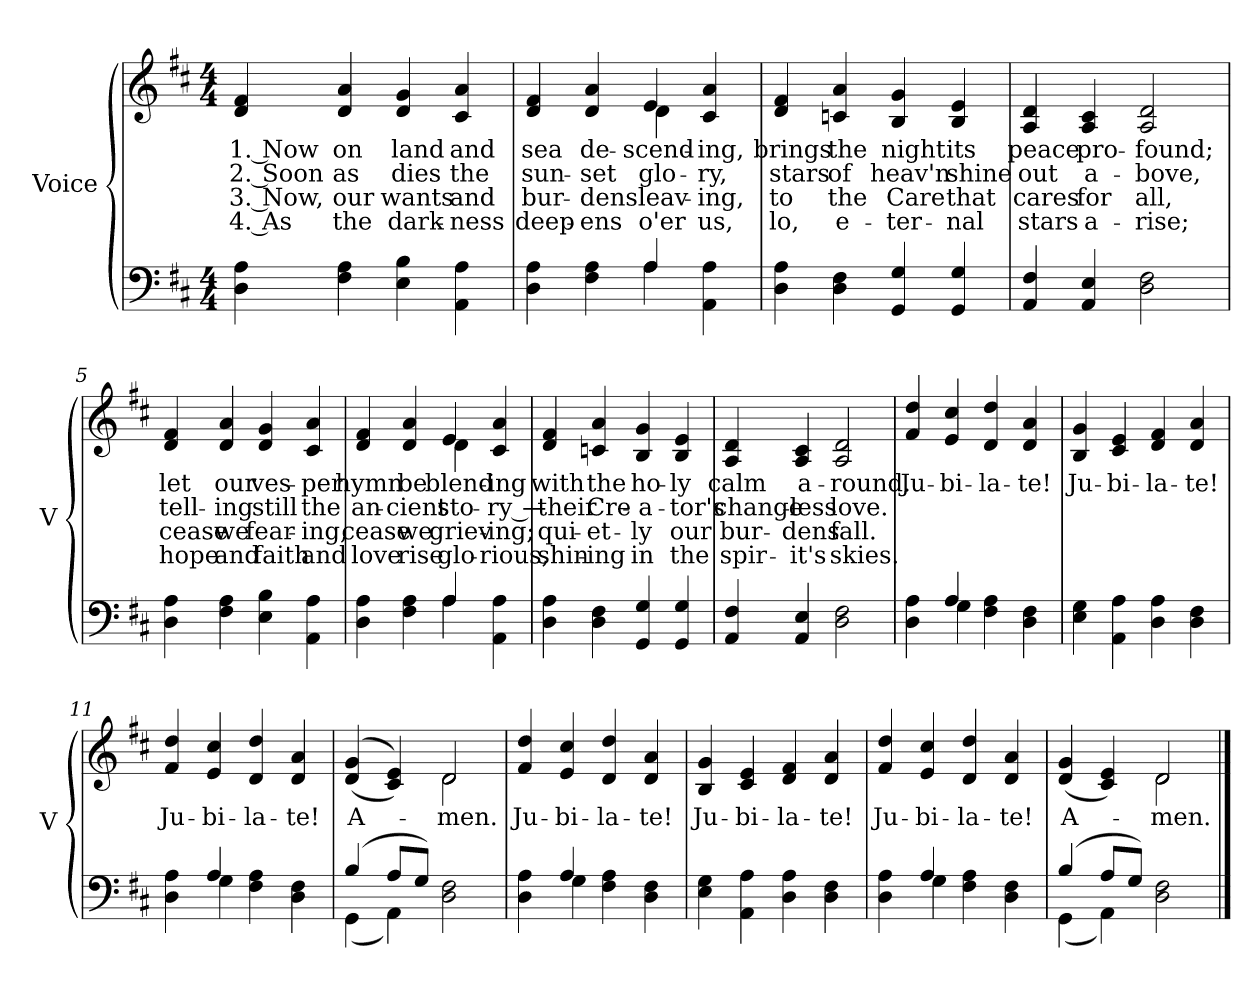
**kern	**kern	**text	**text	**text	**text
*part2	*part1	*part1	*part1	*part1	*part1
*staff2	*staff1	*staff1	*staff1	*staff1	*staff1
*I"Voice	*I"Voice	*	*	*	*
*I'V	*I'V	*	*	*	*
*clefF4	*clefG2	*	*	*	*
*k[f#c#]	*k[f#c#]	*	*	*	*
*M4/4	*M4/4	*	*	*	*
*MM120	*MM120	*	*	*	*
=1	=1	=1	=1	=1	=1
!	!	!LO:LY:b	!LO:LY:b	!LO:LY:b	!LO:LY:b
4D\ 4A\	4d/ 4f#/	1. Now	2. Soon	3. Now,	4. As
!	!	!LO:LY:b	!LO:LY:b	!LO:LY:b	!LO:LY:b
4F#\ 4A\	4d/ 4a/	on	as	our	the
!	!	!LO:LY:b	!LO:LY:b	!LO:LY:b	!LO:LY:b
4E\ 4B\	4d/ 4g/	land	dies	wants	dark-
!	!	!LO:LY:b	!LO:LY:b	!LO:LY:b	!LO:LY:b
4AA\ 4A\	4c#/ 4a/	and	the	and	-ness
=2	=2	=2	=2	=2	=2
*^	*	*	*	*	*
!	!	!	!LO:LY:b	!LO:LY:b	!LO:LY:b	!LO:LY:b
*	*	*^	*	*	*	*
4D\ 4A\	2ryy	4d/ 4f#/	2ryy	sea	sun-	bur-	deep-
!	!	!	!	!LO:LY:b	!LO:LY:b	!LO:LY:b	!LO:LY:b
4F#\ 4A\	.	4d/ 4a/	.	de-	-set	-dens	-ens
!	!	!	!	!LO:LY:b	!LO:LY:b	!LO:LY:b	!LO:LY:b
4A\	4A/	4e/	4d\	-scend-	glo-	leav-	o'er
!	!	!	!	!LO:LY:b	!LO:LY:b	!LO:LY:b	!LO:LY:b
4AA\ 4A\	4ryy	4c#/ 4a/	4ryy	-ing,	-ry,	-ing,	us,
=3	=3	=3	=3	=3	=3	=3	=3
!	!	!	!	!LO:LY:b	!LO:LY:b	!LO:LY:b	!LO:LY:b
*v	*v	*	*	*	*	*	*
*	*v	*v	*	*	*	*
4D\ 4A\	4d/ 4f#/	brings	stars	to	lo,
!	!	!LO:LY:b	!LO:LY:b	!LO:LY:b	!LO:LY:b
4D\ 4F#\	4cn/ 4a/	the	of	the	e-
!	!	!LO:LY:b	!LO:LY:b	!LO:LY:b	!LO:LY:b
4GG/ 4G/	4B/ 4g/	night	heav'n	Care	-ter-
!	!	!LO:LY:b	!LO:LY:b	!LO:LY:b	!LO:LY:b
4GG/ 4G/	4B/ 4e/	its	shine	that	-nal
!!LO:LB:g=z
=4	=4	=4	=4	=4	=4
!	!	!LO:LY:b	!LO:LY:b	!LO:LY:b	!LO:LY:b
4AA/ 4F#/	4A/ 4d/	peace	out	cares	stars
!	!	!LO:LY:b	!LO:LY:b	!LO:LY:b	!LO:LY:b
4AA/ 4E/	4A/ 4c#/	pro-	a-	for	a-
!	!	!LO:LY:b	!LO:LY:b	!LO:LY:b	!LO:LY:b
2D\ 2F#\	2A/ 2d/	-found;	-bove,	all,	-rise;
=5	=5	=5	=5	=5	=5
!	!	!LO:LY:b	!LO:LY:b	!LO:LY:b	!LO:LY:b
4D\ 4A\	4d/ 4f#/	let	tell-	cease	hope
!	!	!LO:LY:b	!LO:LY:b	!LO:LY:b	!LO:LY:b
4F#\ 4A\	4d/ 4a/	our	-ing	we	and
!	!	!LO:LY:b	!LO:LY:b	!LO:LY:b	!LO:LY:b
4E\ 4B\	4d/ 4g/	ves-	still	fear-	faith
!	!	!LO:LY:b	!LO:LY:b	!LO:LY:b	!LO:LY:b
4AA\ 4A\	4c#/ 4a/	-per	the	-ing,	and
=6	=6	=6	=6	=6	=6
*^	*	*	*	*	*
!	!	!	!LO:LY:b	!LO:LY:b	!LO:LY:b	!LO:LY:b
*	*	*^	*	*	*	*
4D\ 4A\	2ryy	4d/ 4f#/	2ryy	hymn	an-	cease	love
!	!	!	!	!LO:LY:b	!LO:LY:b	!LO:LY:b	!LO:LY:b
4F#\ 4A\	.	4d/ 4a/	.	be	-cient	we	rise
!	!	!	!	!LO:LY:b	!LO:LY:b	!LO:LY:b	!LO:LY:b
4A\	4A/	4e/	4d\	blend-	sto-	griev-	glo-
!	!	!	!	!LO:LY:b	!LO:LY:b	!LO:LY:b	!LO:LY:b
4AA\ 4A\	4ryy	4c#/ 4a/	4ryy	-ing	-ry —	-ing;	-rious,
!!LO:LB:g=z
=7	=7	=7	=7	=7	=7	=7	=7
!	!	!	!	!LO:LY:b	!LO:LY:b	!LO:LY:b	!LO:LY:b
*v	*v	*	*	*	*	*	*
*	*v	*v	*	*	*	*
4D\ 4A\	4d/ 4f#/	with	their	qui-	shin-
!	!	!LO:LY:b	!LO:LY:b	!LO:LY:b	!LO:LY:b
4D\ 4F#\	4cn/ 4a/	the	Cre-	-et-	-ing
!	!	!LO:LY:b	!LO:LY:b	!LO:LY:b	!LO:LY:b
4GG/ 4G/	4B/ 4g/	ho-	-a-	-ly	in
!	!	!LO:LY:b	!LO:LY:b	!LO:LY:b	!LO:LY:b
4GG/ 4G/	4B/ 4e/	-ly	-tor's	our	the
=8	=8	=8	=8	=8	=8
!	!	!LO:LY:b	!LO:LY:b	!LO:LY:b	!LO:LY:b
4AA/ 4F#/	4A/ 4d/	calm	change-	bur-	spir-
!	!	!LO:LY:b	!LO:LY:b	!LO:LY:b	!LO:LY:b
4AA/ 4E/	4A/ 4c#/	a-	-less	-dens	-it's
!	!	!LO:LY:b	!LO:LY:b	!LO:LY:b	!LO:LY:b
2D\ 2F#\	2A/ 2d/	-round.	love.	fall.	skies.
=9	=9	=9	=9	=9	=9
*^	*	*	*	*	*
!	!	!	!LO:LY:b	!	!	!
4D\ 4A\	4ryy	4f#/ 4dd/	Ju-	.	.	.
!	!	!	!LO:LY:b	!	!	!
4A/	4G\	4e/ 4cc#/	-bi-	.	.	.
!	!	!	!LO:LY:b	!	!	!
4F#\ 4A\	2ryy	4d/ 4dd/	-la-	.	.	.
!	!	!	!LO:LY:b	!	!	!
4D\ 4F#\	.	4d/ 4a/	-te!	.	.	.
*v	*v	*	*	*	*	*
!!LO:PB:g=z
=10	=10	=10	=10	=10	=10
!	!	!LO:LY:b	!	!	!
4E\ 4G\	4B/ 4g/	Ju-	.	.	.
!	!	!LO:LY:b	!	!	!
4AA\ 4A\	4c#/ 4e/	-bi-	.	.	.
!	!	!LO:LY:b	!	!	!
4D\ 4A\	4d/ 4f#/	-la-	.	.	.
!	!	!LO:LY:b	!	!	!
4D\ 4F#\	4d/ 4a/	-te!	.	.	.
=11	=11	=11	=11	=11	=11
*^	*	*	*	*	*
!	!	!	!LO:LY:b	!	!	!
4D\ 4A\	4ryy	4f#/ 4dd/	Ju-	.	.	.
!	!	!	!LO:LY:b	!	!	!
4A/	4G\	4e/ 4cc#/	-bi-	.	.	.
!	!	!	!LO:LY:b	!	!	!
4F#\ 4A\	2ryy	4d/ 4dd/	-la-	.	.	.
!	!	!	!LO:LY:b	!	!	!
4D\ 4F#\	.	4d/ 4a/	-te!	.	.	.
=12	=12	=12	=12	=12	=12	=12
!	!	!	!LO:LY:b	!	!	!
*	*	*^	*	*	*	*
(>4B/	(<4GG\	(<(>4d/ 4g/	2ryy	A-	.	.	.
8A/L	4AA\)	4c#/ 4e/))	.	.	.	.	.
8G/J)	.	.	.	.	.	.	.
!	!	!	!	!LO:LY:b	!	!	!
2D\ 2F#\	2ryy	2d/	2d\	-men.	.	.	.
!!LO:LB:g=z
=13	=13	=13	=13	=13	=13	=13	=13
!	!	!	!	!LO:LY:b	!	!	!
*	*	*v	*v	*	*	*	*
4D\ 4A\	4ryy	4f#/ 4dd/	Ju-	.	.	.
!	!	!	!LO:LY:b	!	!	!
4A/	4G\	4e/ 4cc#/	-bi-	.	.	.
!	!	!	!LO:LY:b	!	!	!
4F#\ 4A\	2ryy	4d/ 4dd/	-la-	.	.	.
!	!	!	!LO:LY:b	!	!	!
4D\ 4F#\	.	4d/ 4a/	-te!	.	.	.
*v	*v	*	*	*	*	*
=14	=14	=14	=14	=14	=14
!	!	!LO:LY:b	!	!	!
4E\ 4G\	4B/ 4g/	Ju-	.	.	.
!	!	!LO:LY:b	!	!	!
4AA\ 4A\	4c#/ 4e/	-bi-	.	.	.
!	!	!LO:LY:b	!	!	!
4D\ 4A\	4d/ 4f#/	-la-	.	.	.
!	!	!LO:LY:b	!	!	!
4D\ 4F#\	4d/ 4a/	-te!	.	.	.
=15	=15	=15	=15	=15	=15
*^	*	*	*	*	*
!	!	!	!LO:LY:b	!	!	!
4D\ 4A\	4ryy	4f#/ 4dd/	Ju-	.	.	.
!	!	!	!LO:LY:b	!	!	!
4A/	4G\	4e/ 4cc#/	-bi-	.	.	.
!	!	!	!LO:LY:b	!	!	!
4F#\ 4A\	2ryy	4d/ 4dd/	-la-	.	.	.
!	!	!	!LO:LY:b	!	!	!
4D\ 4F#\	.	4d/ 4a/	-te!	.	.	.
=16	=16	=16	=16	=16	=16	=16
!	!	!	!LO:LY:b	!	!	!
*	*	*^	*	*	*	*
(>4B/	(<4GG\	(<4d/ 4g/	2ryy	A-	.	.	.
8A/L	4AA\)	4c#/ 4e/)	.	.	.	.	.
8G/J)	.	.	.	.	.	.	.
!	!	!	!	!LO:LY:b	!	!	!
2D\ 2F#\	2ryy	2d/	2d\	-men.	.	.	.
*v	*v	*	*	*	*	*	*
*	*v	*v	*	*	*	*
==	==	==	==	==	==
*-	*-	*-	*-	*-	*-
